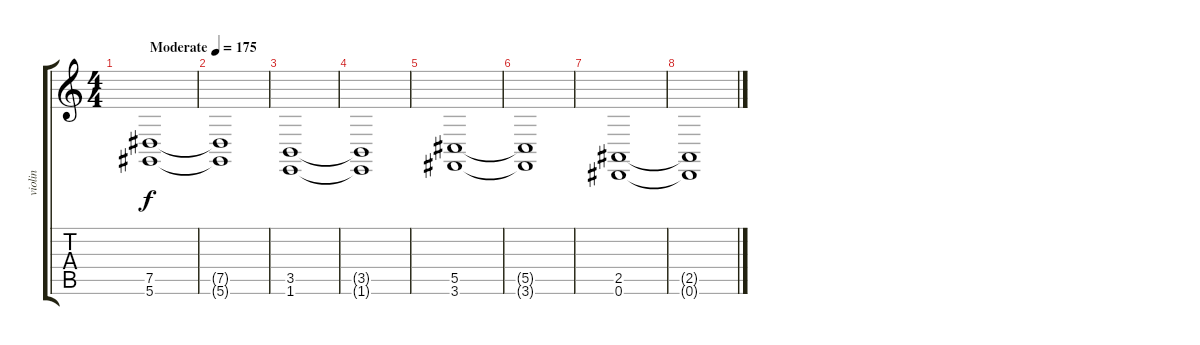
\track ("violin" "violin") {instrument violin}
\staff {score tabs}
\tuning (Eb4 Bb3 Gb3 Db3 Ab2 Eb2) {hide}
\ts (4 4)
\tempo (175 "Moderate")
\clef g2
\ks c
(7.5 5.6).1{dy f instrument violin} |
(7.5{t} 5.6{t}).1 |
(3.5 1.6).1 |
(3.5{t} 1.6{t}).1 |
(5.5 3.6).1 |
(5.5{t} 3.6{t}).1 |
(2.5 0.6).1 |
(2.5{t} 0.6{t}).1
